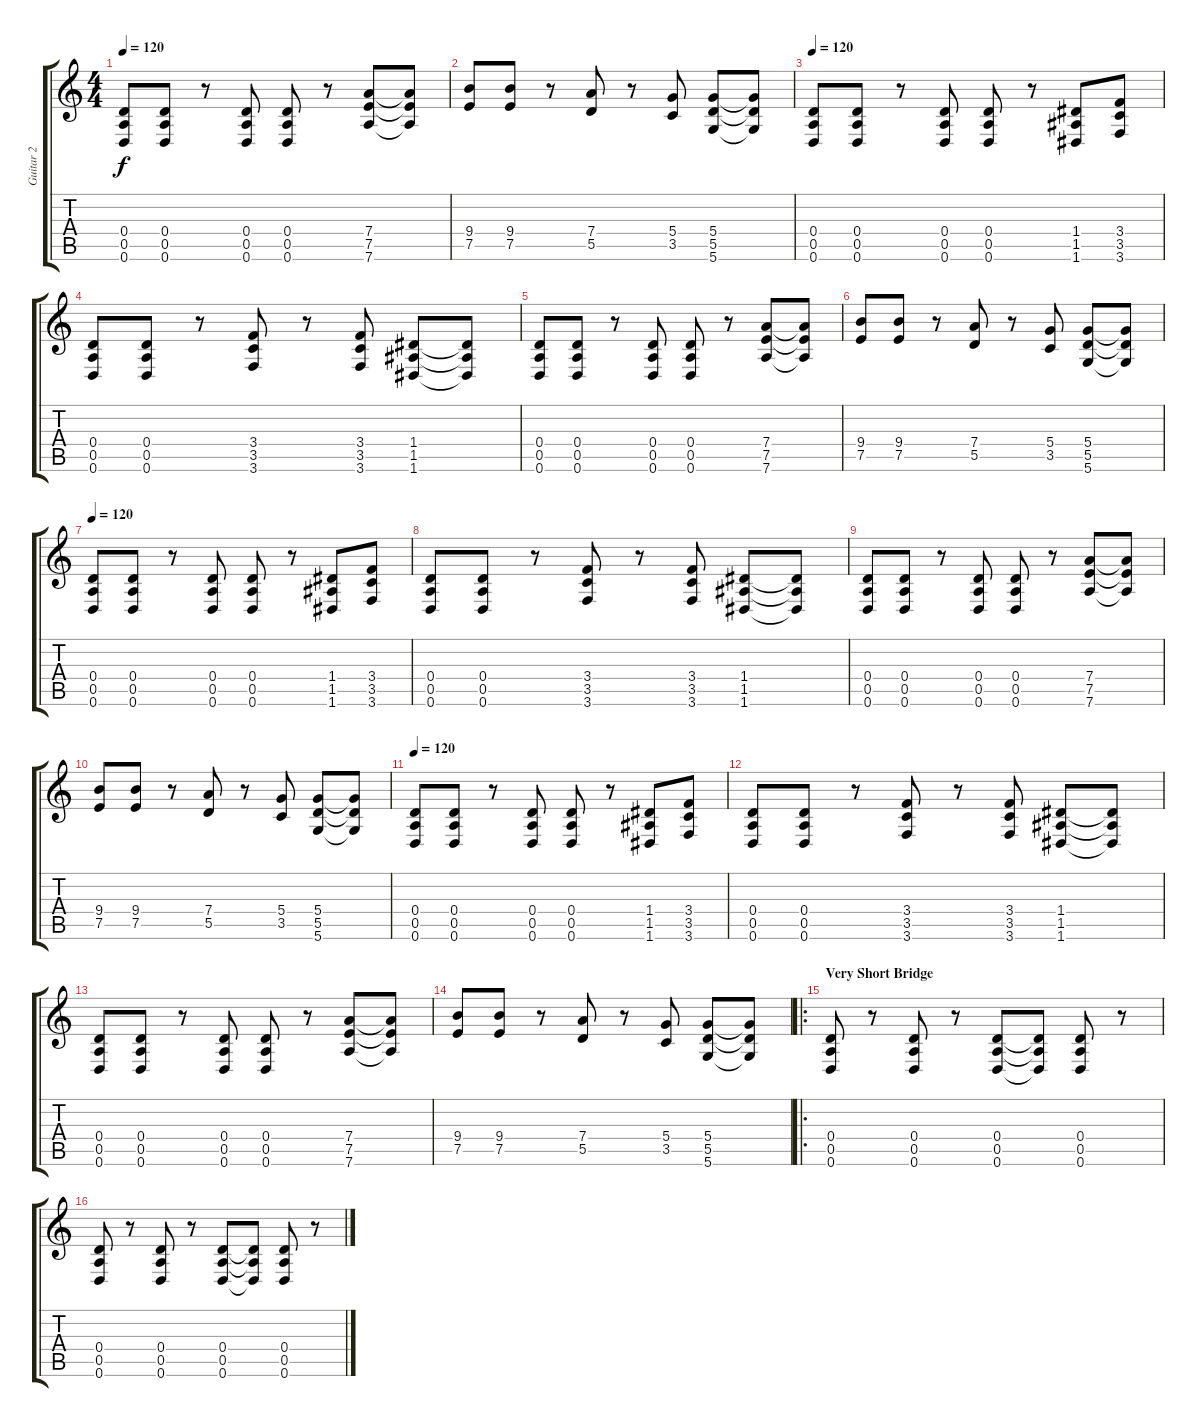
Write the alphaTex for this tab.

\track ("Guitar 2" "Guitar 2") {instrument distortionguitar}
\staff {score tabs}
\tuning (E4 B3 G3 D3 A2 D2) {hide}
\ts (4 4)
\tempo 120
\clef g2
\ks c
(0.4 0.5 0.6).8{dy f} (0.4 0.5 0.6).8 r.8 (0.4 0.5 0.6).8 (0.4 0.5 0.6).8 r.8 (7.4 7.5 7.6).8 (7.4{t} 7.5{t} 7.6{t}).8 |
(9.4 7.5).8 (9.4 7.5).8 r.8 (7.4 5.5).8 r.8 (5.4 3.5).8 (5.4 5.5 5.6).8 (5.4{t} 5.5{t} 5.6{t}).8 |
\tempo 120
(0.4 0.5 0.6).8 (0.4 0.5 0.6).8 r.8 (0.4 0.5 0.6).8 (0.4 0.5 0.6).8 r.8 (1.4 1.5 1.6).8 (3.4 3.5 3.6).8 |
(0.4 0.5 0.6).8 (0.4 0.5 0.6).8 r.8 (3.4 3.5 3.6).8 r.8 (3.4 3.5 3.6).8 (1.4 1.5 1.6).8 (1.4{t} 1.5{t} 1.6{t}).8 |
(0.4 0.5 0.6).8 (0.4 0.5 0.6).8 r.8 (0.4 0.5 0.6).8 (0.4 0.5 0.6).8 r.8 (7.4 7.5 7.6).8 (7.4{t} 7.5{t} 7.6{t}).8 |
(9.4 7.5).8 (9.4 7.5).8 r.8 (7.4 5.5).8 r.8 (5.4 3.5).8 (5.4 5.5 5.6).8 (5.4{t} 5.5{t} 5.6{t}).8 |
\tempo 120
(0.4 0.5 0.6).8 (0.4 0.5 0.6).8 r.8 (0.4 0.5 0.6).8 (0.4 0.5 0.6).8 r.8 (1.4 1.5 1.6).8 (3.4 3.5 3.6).8 |
(0.4 0.5 0.6).8 (0.4 0.5 0.6).8 r.8 (3.4 3.5 3.6).8 r.8 (3.4 3.5 3.6).8 (1.4 1.5 1.6).8 (1.4{t} 1.5{t} 1.6{t}).8 |
(0.4 0.5 0.6).8 (0.4 0.5 0.6).8 r.8 (0.4 0.5 0.6).8 (0.4 0.5 0.6).8 r.8 (7.4 7.5 7.6).8 (7.4{t} 7.5{t} 7.6{t}).8 |
(9.4 7.5).8 (9.4 7.5).8 r.8 (7.4 5.5).8 r.8 (5.4 3.5).8 (5.4 5.5 5.6).8 (5.4{t} 5.5{t} 5.6{t}).8 |
\tempo 120
(0.4 0.5 0.6).8 (0.4 0.5 0.6).8 r.8 (0.4 0.5 0.6).8 (0.4 0.5 0.6).8 r.8 (1.4 1.5 1.6).8 (3.4 3.5 3.6).8 |
(0.4 0.5 0.6).8 (0.4 0.5 0.6).8 r.8 (3.4 3.5 3.6).8 r.8 (3.4 3.5 3.6).8 (1.4 1.5 1.6).8 (1.4{t} 1.5{t} 1.6{t}).8 |
(0.4 0.5 0.6).8 (0.4 0.5 0.6).8 r.8 (0.4 0.5 0.6).8 (0.4 0.5 0.6).8 r.8 (7.4 7.5 7.6).8 (7.4{t} 7.5{t} 7.6{t}).8 |
(9.4 7.5).8 (9.4 7.5).8 r.8 (7.4 5.5).8 r.8 (5.4 3.5).8 (5.4 5.5 5.6).8 (5.4{t} 5.5{t} 5.6{t}).8 |
\ro
\section ("" "Very Short Bridge ")
(0.4 0.5 0.6).8 r.8 (0.4 0.5 0.6).8 r.8 (0.4 0.5 0.6).8 (0.4{t} 0.5{t} 0.6{t}).8 (0.4 0.5 0.6).8 r.8 |
(0.4 0.5 0.6).8 r.8 (0.4 0.5 0.6).8 r.8 (0.4 0.5 0.6).8 (0.4{t} 0.5{t} 0.6{t}).8 (0.4 0.5 0.6).8 r.8
